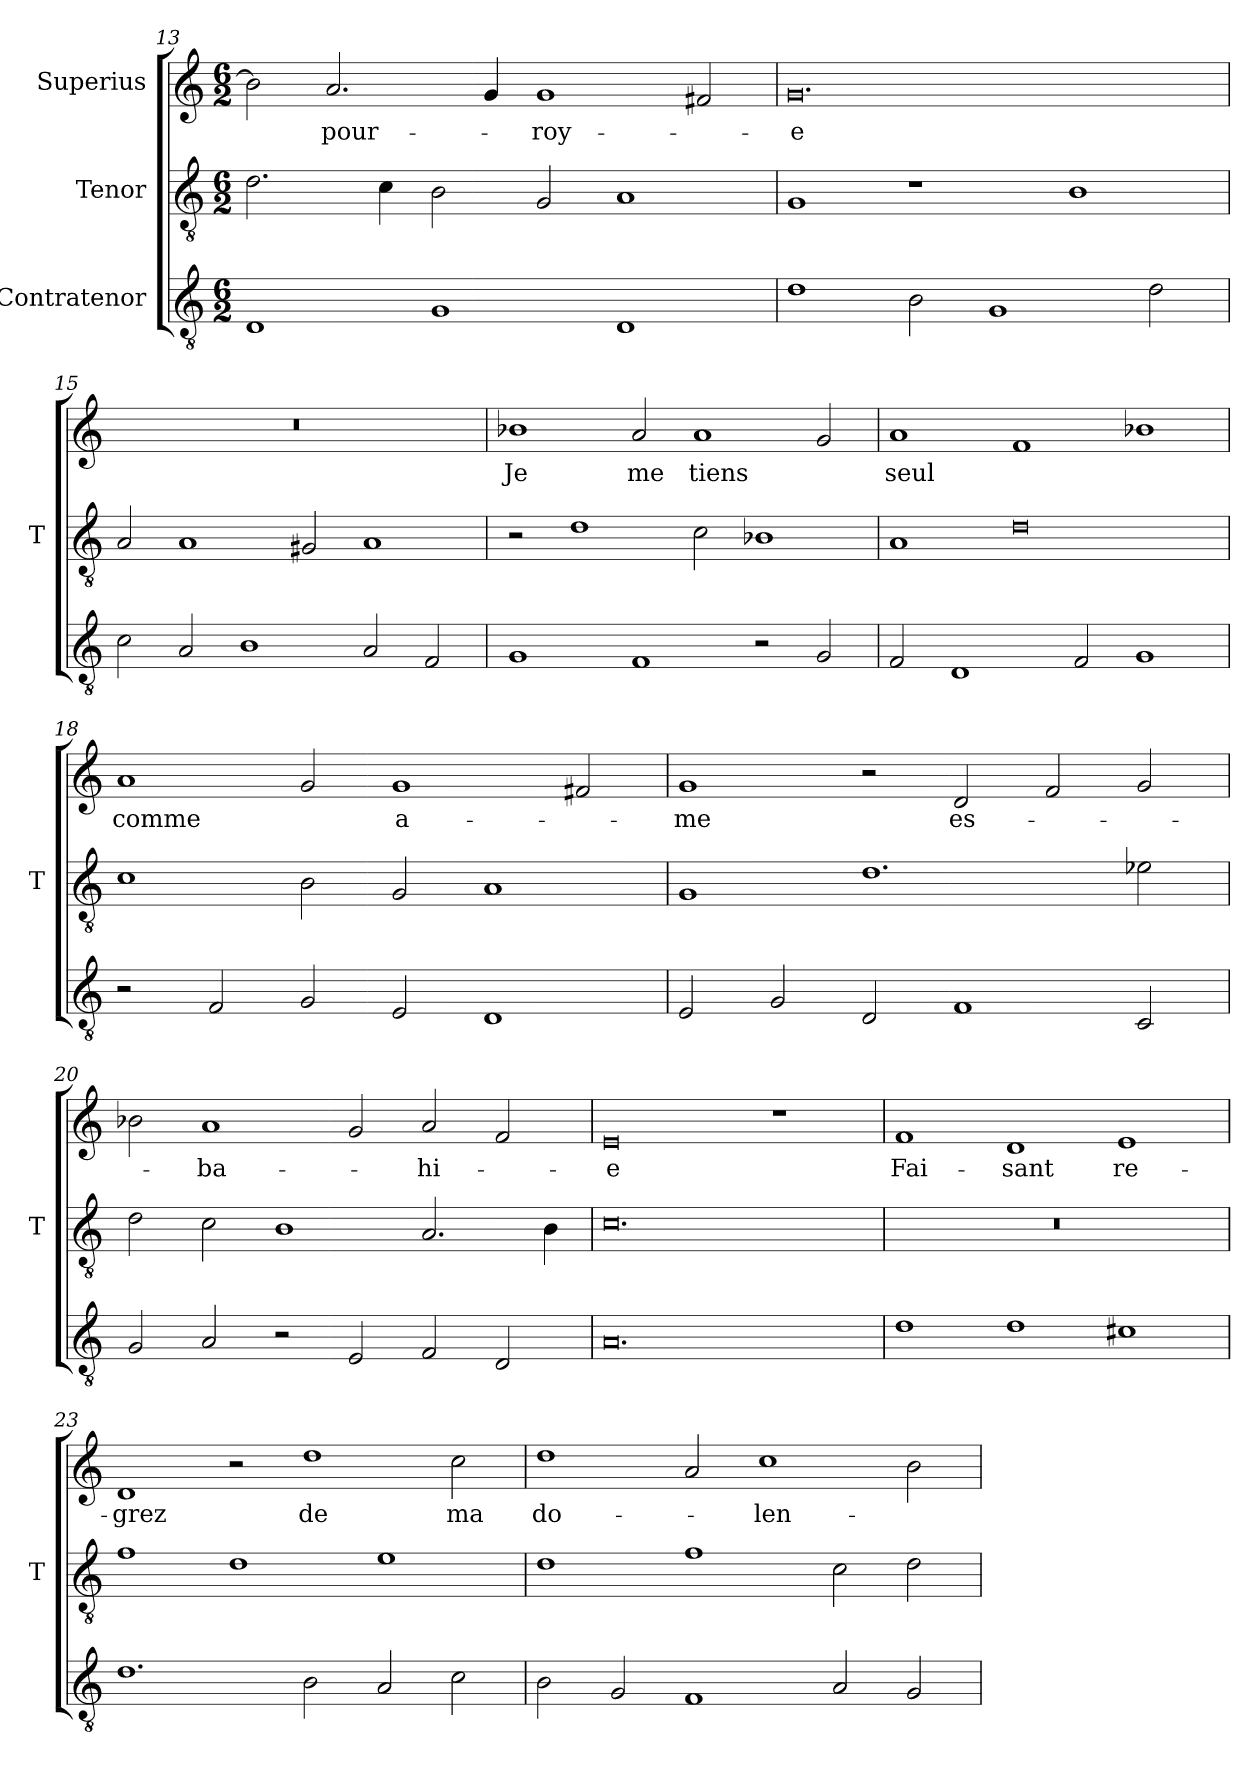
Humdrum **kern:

**kern	**kern	**kern	**text
*part3	*part2	*part1	*part1
*staff3	*staff2	*staff1	*staff1
*I"Contratenor	*I"Tenor	*I"Superius	*
*	*I'T	*	*
*clefGv2	*clefGv2	*clefG2	*
*M6/2	*M6/2	*M6/2	*
=13	=13	=13	=13
1D	2.d	2b]	.
.	.	2.a	pour-
.	4c	.	.
1G	2B	.	.
.	.	4g	.
.	2G	1g	-roy-
1D	1A	.	.
.	.	2f#X	.
=14	=14	=14	=14
1d	1G	0.g	-e
2B	1r	.	.
1G	.	.	.
.	1B	.	.
2d	.	.	.
=15	=15	=15	=15
2c	2A	0.r	.
2A	1A	.	.
1B	.	.	.
.	2G#X	.	.
2A	1A	.	.
2F	.	.	.
=16	=16	=16	=16
1G	2r	1b-X	-Je
.	1d	.	.
1F	.	2a	-me
.	2c	1a	-tiens
2r	1B-X	.	.
2G	.	2g	.
=17	=17	=17	=17
2F	1A	1a	-seul
1D	.	.	.
.	0d	1f	.
2F	.	.	.
1G	.	1b-X	.
=18	=18	=18	=18
2r	1c	1a	-comme
2F	.	.	.
2G	2B	2g	.
2E	2G	1g	a-
1D	1A	.	.
.	.	2f#X	.
=19	=19	=19	=19
2E	1G	1g	-me
2G	.	.	.
2D	1.d	2r	.
1F	.	2d	es-
.	.	2f	.
2C	2e-X	2g	.
=20	=20	=20	=20
2G	2d	2b-X	.
2A	2c	1a	-ba-
2r	1B	.	.
2E	.	2g	.
2F	2.A	2a	-hi-
2D	.	2f	.
.	4B	.	.
=21	=21	=21	=21
0.A	0.c	0e	-e
.	.	1r	.
=22	=22	=22	=22
1d	0.r	1f	Fai-
1d	.	1d	-sant
1c#X	.	1e	re-
=23	=23	=23	=23
1.d	1f	1d	-grez
.	1d	2r	.
2B	.	1dd	-de
2A	1e	.	.
2c	.	2cc	-ma
=24	=24	=24	=24
2B	1d	1dd	do-
2G	.	.	.
1F	1f	2a	.
.	.	1cc	-len-
2A	2c	.	.
2G	2d	2b	.
=	=	=	=
*-	*-	*-	*-
